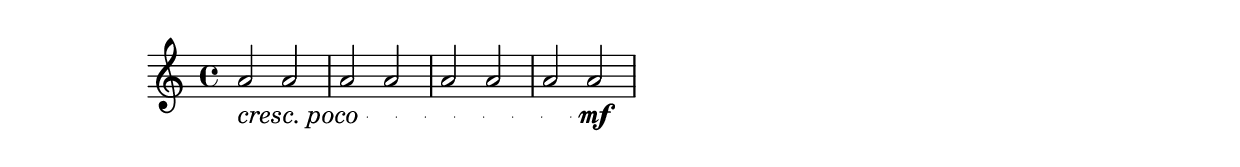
%% Do not edit this file; it is auto-generated from input/new
%% This file is in the public domain.
\version "2.11.61"
\header {
  texidoces = "
Se puede modificar el texto empleado para los crescendos y
decrescendos modificando las propiedades de contexto
@code{crescendoText} y @code{decrescendoText}.  El estiloo de la
línea de extensión se puede cambiar modificando la propiedad
@code{'style} de @code{DynamicTextSpanner}.  El valor
predeterminado es @code{'hairpin} (regulador), y entre otros
valores posibles se encuentran @code{'line} (línea),
@code{'dashed-line} (línea intermitente) y @code{'dotted-line}
(línea de puntos):

"
  doctitlees = "Cambiar el texto y los estilos de objeto de extensión para las indicaciones dinámicas textuales"

  lsrtags = "rhythms,tweaks-and-overrides"
  texidoc = "
The text used for crescendos and decrescendos can be
changed by modifying the context properties @code{crescendoText}
and @code{decrescendoText}.  The style of the spanner line can
be changed by modifying the @code{'style} property of
@code{DynamicTextSpanner}.  The default value is
@code{'hairpin}, and other possible values include
@code{'line}, @code{'dashed-line}, and
@code{'dotted-line}:
"
  doctitle = "Changing text and spanner styles for text dynamics"
} % begin verbatim

\relative c'' {
  \set crescendoText = \markup { \italic { cresc. poco } }
  \set crescendoSpanner = #'text
  \override DynamicTextSpanner #'style = #'dotted-line
  a2\< a
  a2 a
  a2 a
  a2 a\mf
}
